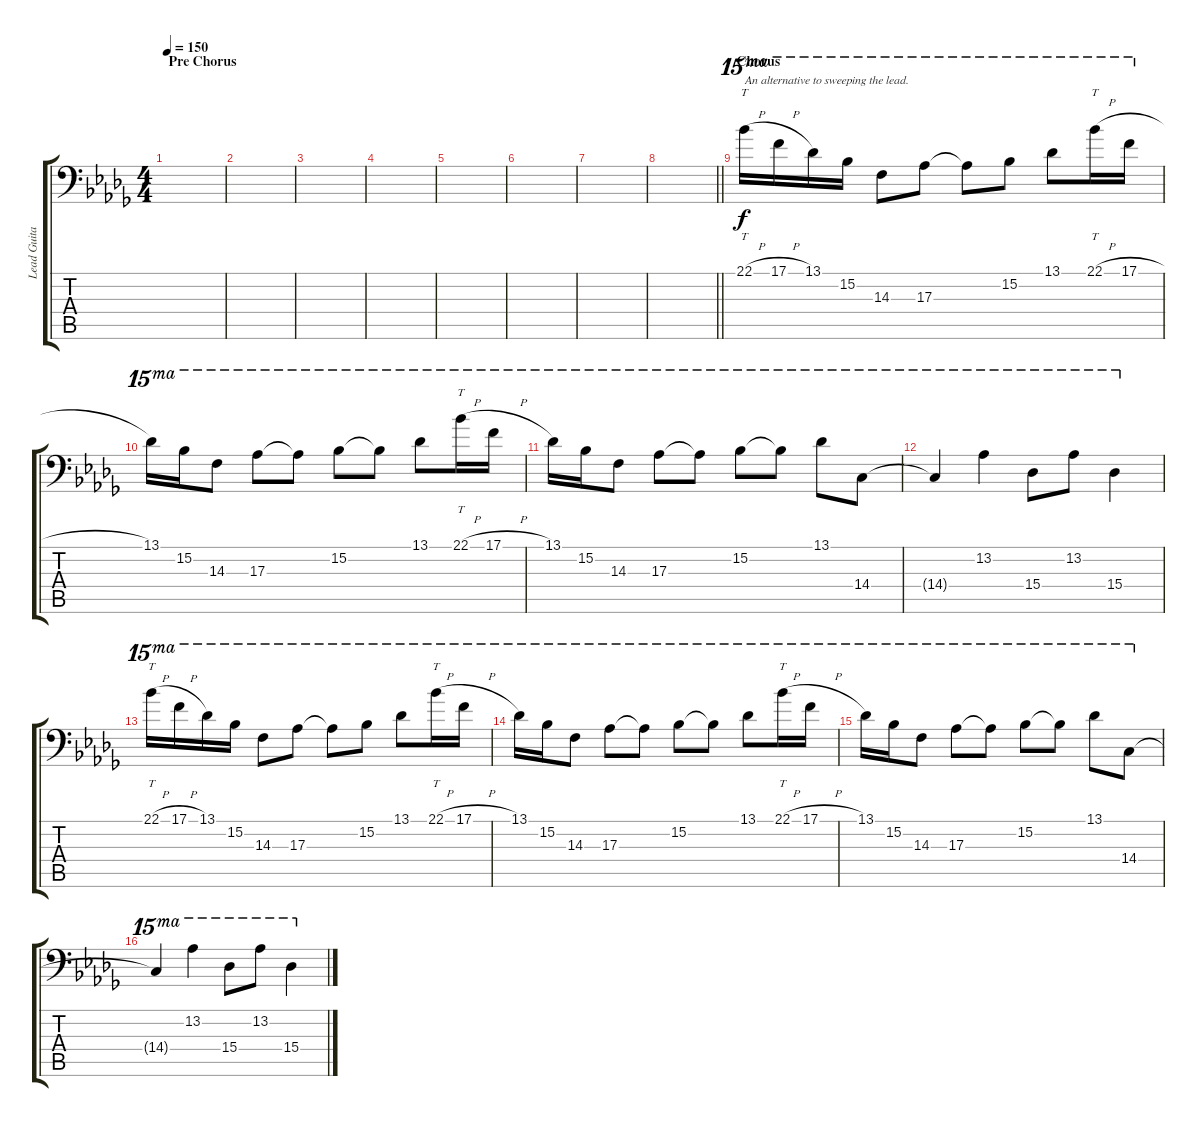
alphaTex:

\track ("Lead Guitar 2" "Lead Guita") {instrument overdrivenguitar}
\staff {score tabs}
\tuning (C4 G3 Eb3 Bb2 F2 Bb1) {hide}
\ts (4 4)
\section ("" "Pre Chorus")
\tempo 150
\clef f4
\ks bbminor
|
|
|
|
|
|
|
\barLineRight lightlight
|
\section ("" "Chorus")
22.1{h}.16{tt ot 15ma txt "An alternative to sweeping the lead." volume 0} 17.1{h}.16{ot 15ma} 13.1.16{ot 15ma} 15.2.16{ot 15ma} 14.3.8{ot 15ma} 17.3.8{ot 15ma} 17.3{t}.8{ot 15ma} 15.2.8{ot 15ma} 13.1.8{ot 15ma} 22.1{h}.16{tt ot 15ma} 17.1{h}.16{ot 15ma} |
13.1.16{ot 15ma} 15.2.16{ot 15ma} 14.3.8{ot 15ma} 17.3.8{ot 15ma} 17.3{t}.8{ot 15ma} 15.2.8{ot 15ma} 15.2{t}.8{ot 15ma} 13.1.8{ot 15ma} 22.1{h}.16{tt ot 15ma} 17.1{h}.16{ot 15ma} |
13.1.16{ot 15ma} 15.2.16{ot 15ma} 14.3.8{ot 15ma} 17.3.8{ot 15ma} 17.3{t}.8{ot 15ma} 15.2.8{ot 15ma} 15.2{t}.8{ot 15ma} 13.1.8{ot 15ma} 14.4.8{ot 15ma} |
14.4{t}.4{ot 15ma} 13.2.4{ot 15ma} 15.4.8{ot 15ma} 13.2.8{ot 15ma} 15.4.4{ot 15ma} |
22.1{h}.16{tt ot 15ma} 17.1{h}.16{ot 15ma} 13.1.16{ot 15ma} 15.2.16{ot 15ma} 14.3.8{ot 15ma} 17.3.8{ot 15ma} 17.3{t}.8{ot 15ma} 15.2.8{ot 15ma} 13.1.8{ot 15ma} 22.1{h}.16{tt ot 15ma} 17.1{h}.16{ot 15ma} |
13.1.16{ot 15ma} 15.2.16{ot 15ma} 14.3.8{ot 15ma} 17.3.8{ot 15ma} 17.3{t}.8{ot 15ma} 15.2.8{ot 15ma} 15.2{t}.8{ot 15ma} 13.1.8{ot 15ma} 22.1{h}.16{tt ot 15ma} 17.1{h}.16{ot 15ma} |
13.1.16{ot 15ma} 15.2.16{ot 15ma} 14.3.8{ot 15ma} 17.3.8{ot 15ma} 17.3{t}.8{ot 15ma} 15.2.8{ot 15ma} 15.2{t}.8{ot 15ma} 13.1.8{ot 15ma} 14.4.8{ot 15ma} |
14.4{t}.4{ot 15ma} 13.2.4{ot 15ma} 15.4.8{ot 15ma} 13.2.8{ot 15ma} 15.4.4{ot 15ma}
